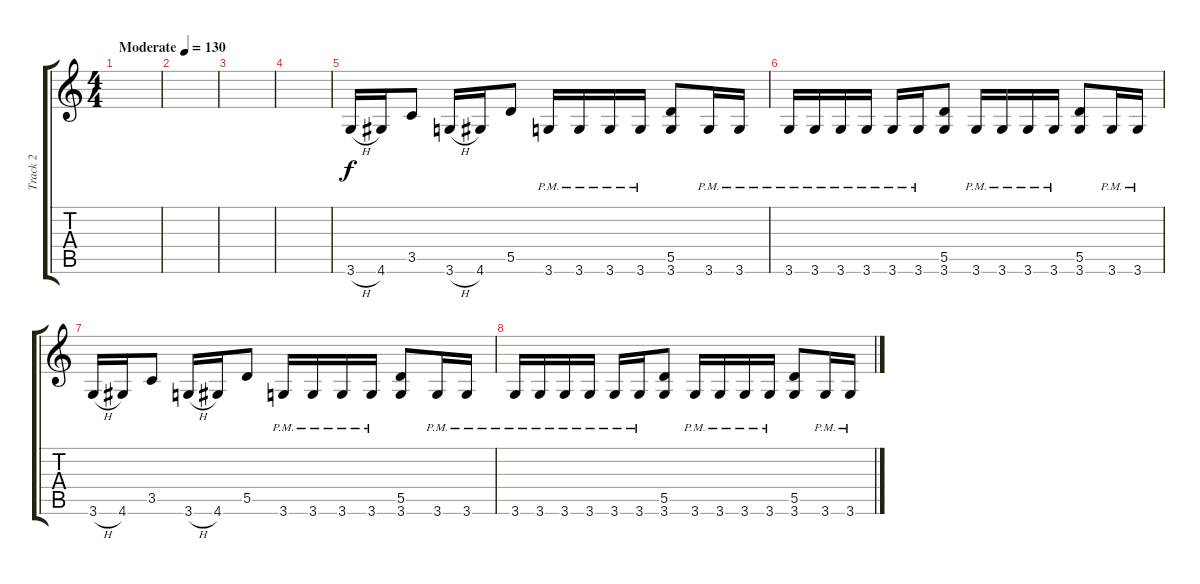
\track ("Track 2" "Track 2") {instrument distortionguitar}
\staff {score tabs}
\tuning (E4 B3 G3 D3 A2 E2) {hide}
\ts (4 4)
\tempo (130 "Moderate")
\clef g2
\ks c
|
|
|
|
3.6{h}.16 4.6.16 3.5.8 3.6{h}.16 4.6.16 5.5.8 3.6{pm}.16 3.6{pm}.16 3.6{pm}.16 3.6{pm}.16 (5.5 3.6).8 3.6{pm}.16 3.6{pm}.16 |
3.6{pm}.16 3.6{pm}.16 3.6{pm}.16 3.6{pm}.16 3.6{pm}.16 3.6{pm}.16 (5.5 3.6).8 3.6{pm}.16 3.6{pm}.16 3.6{pm}.16 3.6{pm}.16 (5.5 3.6).8 3.6{pm}.16 3.6{pm}.16 |
3.6{h}.16 4.6.16 3.5.8 3.6{h}.16 4.6.16 5.5.8 3.6{pm}.16 3.6{pm}.16 3.6{pm}.16 3.6{pm}.16 (5.5 3.6).8 3.6{pm}.16 3.6{pm}.16 |
3.6{pm}.16 3.6{pm}.16 3.6{pm}.16 3.6{pm}.16 3.6{pm}.16 3.6{pm}.16 (5.5 3.6).8 3.6{pm}.16 3.6{pm}.16 3.6{pm}.16 3.6{pm}.16 (5.5 3.6).8 3.6{pm}.16 3.6{pm}.16
